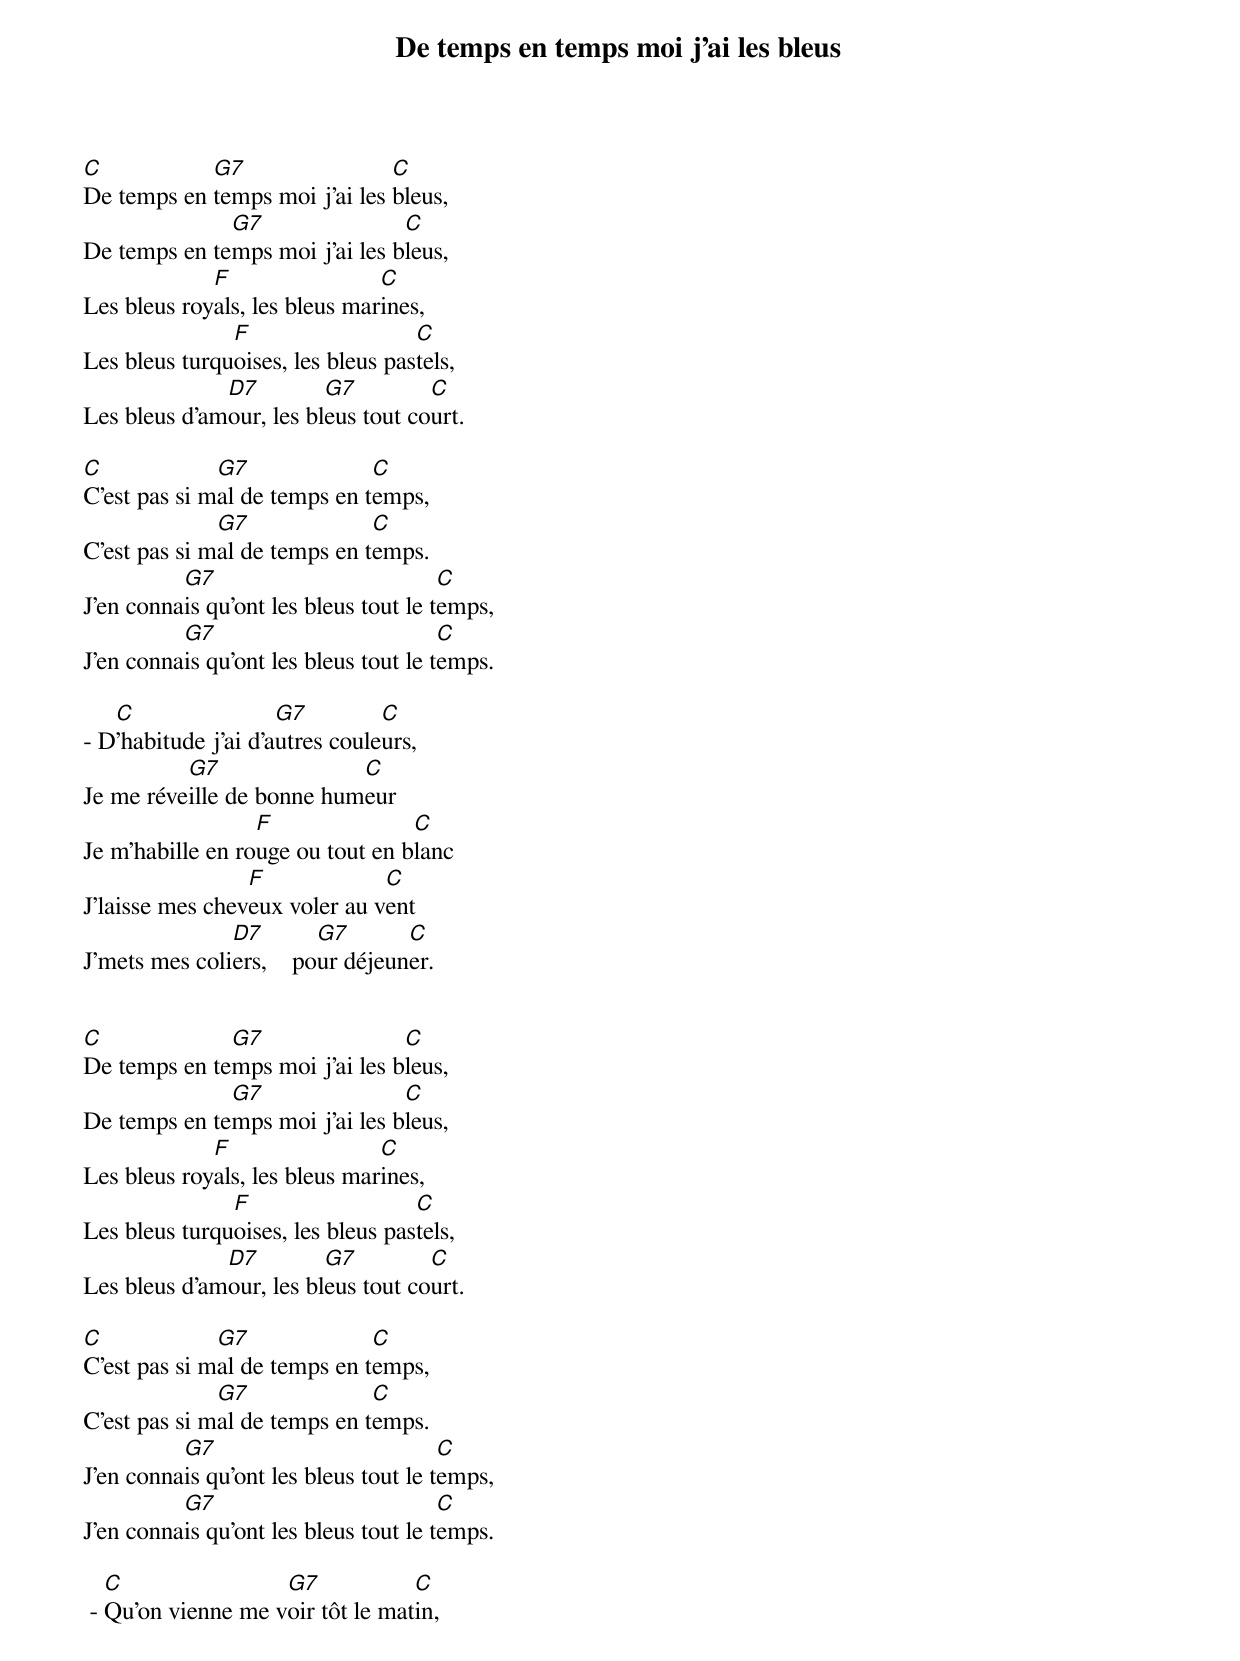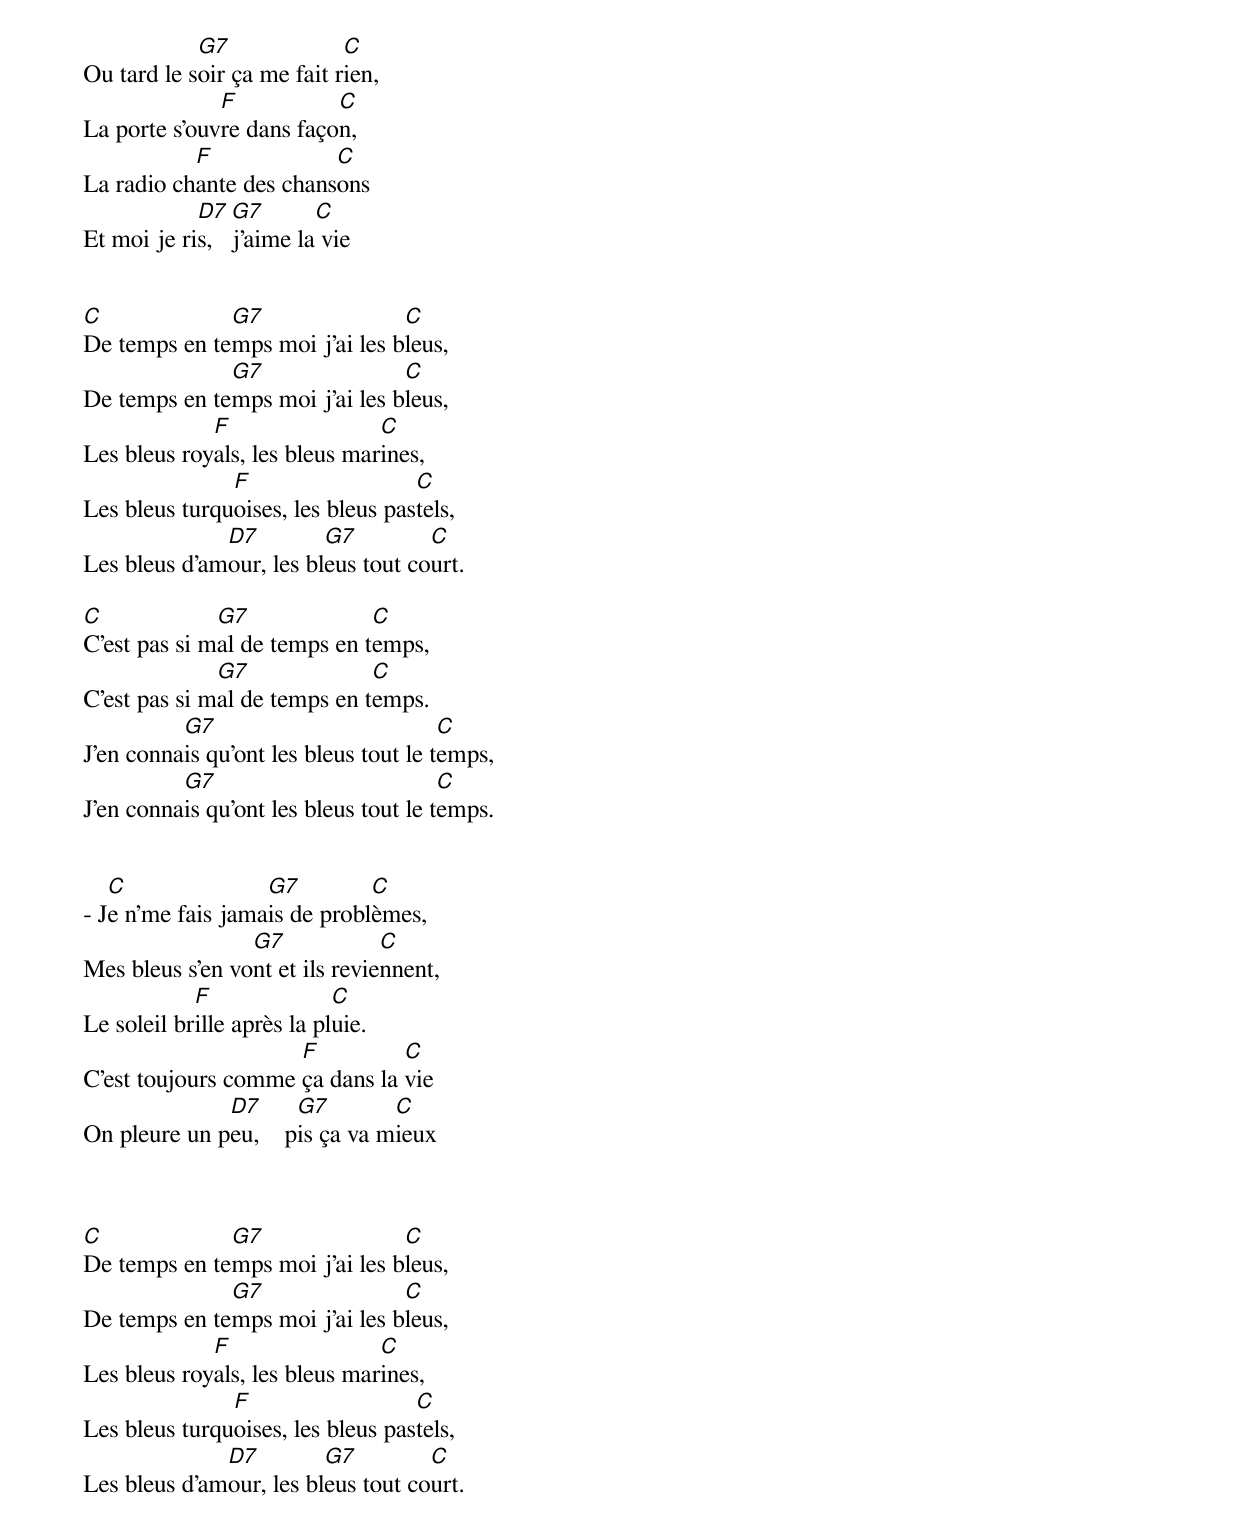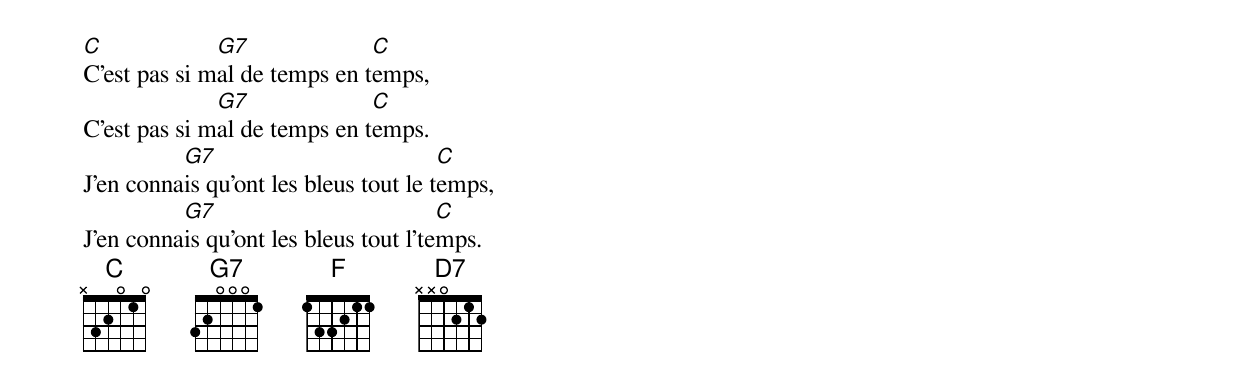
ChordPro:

{t:De temps en temps moi j'ai les bleus}
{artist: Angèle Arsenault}

[C]De temps en [G7]temps moi j'ai les [C]bleus,
De temps en te[G7]mps moi j'ai les b[C]leus,
Les bleus roy[F]als, les bleus mar[C]ines,
Les bleus turqu[F]oises, les bleus pas[C]tels,
Les bleus d'am[D7]our, les bl[G7]eus tout co[C]urt.

[C]C'est pas si m[G7]al de temps en t[C]emps,
C'est pas si m[G7]al de temps en t[C]emps.
J'en conna[G7]is qu'ont les bleus tout le t[C]emps,
J'en conna[G7]is qu'ont les bleus tout le t[C]emps.

- D[C]'habitude j'ai d'a[G7]utres coule[C]urs,
Je me réve[G7]ille de bonne hum[C]eur
Je m'habille en ro[F]uge ou tout en b[C]lanc
J'laisse mes chev[F]eux voler au v[C]ent
J'mets mes coli[D7]ers,    po[G7]ur déjeun[C]er.


[C]De temps en te[G7]mps moi j'ai les b[C]leus,
De temps en te[G7]mps moi j'ai les b[C]leus,
Les bleus roy[F]als, les bleus mar[C]ines,
Les bleus turqu[F]oises, les bleus pas[C]tels,
Les bleus d'am[D7]our, les bl[G7]eus tout co[C]urt.

[C]C'est pas si m[G7]al de temps en t[C]emps,
C'est pas si m[G7]al de temps en t[C]emps.
J'en conna[G7]is qu'ont les bleus tout le t[C]emps,
J'en conna[G7]is qu'ont les bleus tout le t[C]emps.

 - [C]Qu'on vienne me v[G7]oir tôt le mat[C]in,
Ou tard le s[G7]oir ça me fait r[C]ien,
La porte s'ouv[F]re dans faço[C]n,
La radio ch[F]ante des chans[C]ons
Et moi je ri[D7]s,   [G7]j'aime la[C] vie


[C]De temps en te[G7]mps moi j'ai les b[C]leus,
De temps en te[G7]mps moi j'ai les b[C]leus,
Les bleus roy[F]als, les bleus mar[C]ines,
Les bleus turqu[F]oises, les bleus pas[C]tels,
Les bleus d'am[D7]our, les bl[G7]eus tout co[C]urt.

[C]C'est pas si m[G7]al de temps en t[C]emps,
C'est pas si m[G7]al de temps en t[C]emps.
J'en conna[G7]is qu'ont les bleus tout le t[C]emps,
J'en conna[G7]is qu'ont les bleus tout le t[C]emps.


- J[C]e n'me fais jama[G7]is de probl[C]èmes,
Mes bleus s'en vo[G7]nt et ils revie[C]nnent,
Le soleil br[F]ille après la pl[C]uie.
C'est toujours comme [F]ça dans la [C]vie
On pleure un p[D7]eu,    p[G7]is ça va m[C]ieux



[C]De temps en te[G7]mps moi j'ai les b[C]leus,
De temps en te[G7]mps moi j'ai les b[C]leus,
Les bleus roy[F]als, les bleus mar[C]ines,
Les bleus turqu[F]oises, les bleus pas[C]tels,
Les bleus d'am[D7]our, les bl[G7]eus tout co[C]urt.

[C]C'est pas si m[G7]al de temps en t[C]emps,
C'est pas si m[G7]al de temps en t[C]emps.
J'en conna[G7]is qu'ont les bleus tout le t[C]emps,
J'en conna[G7]is qu'ont les bleus tout l'te[C]mps.
